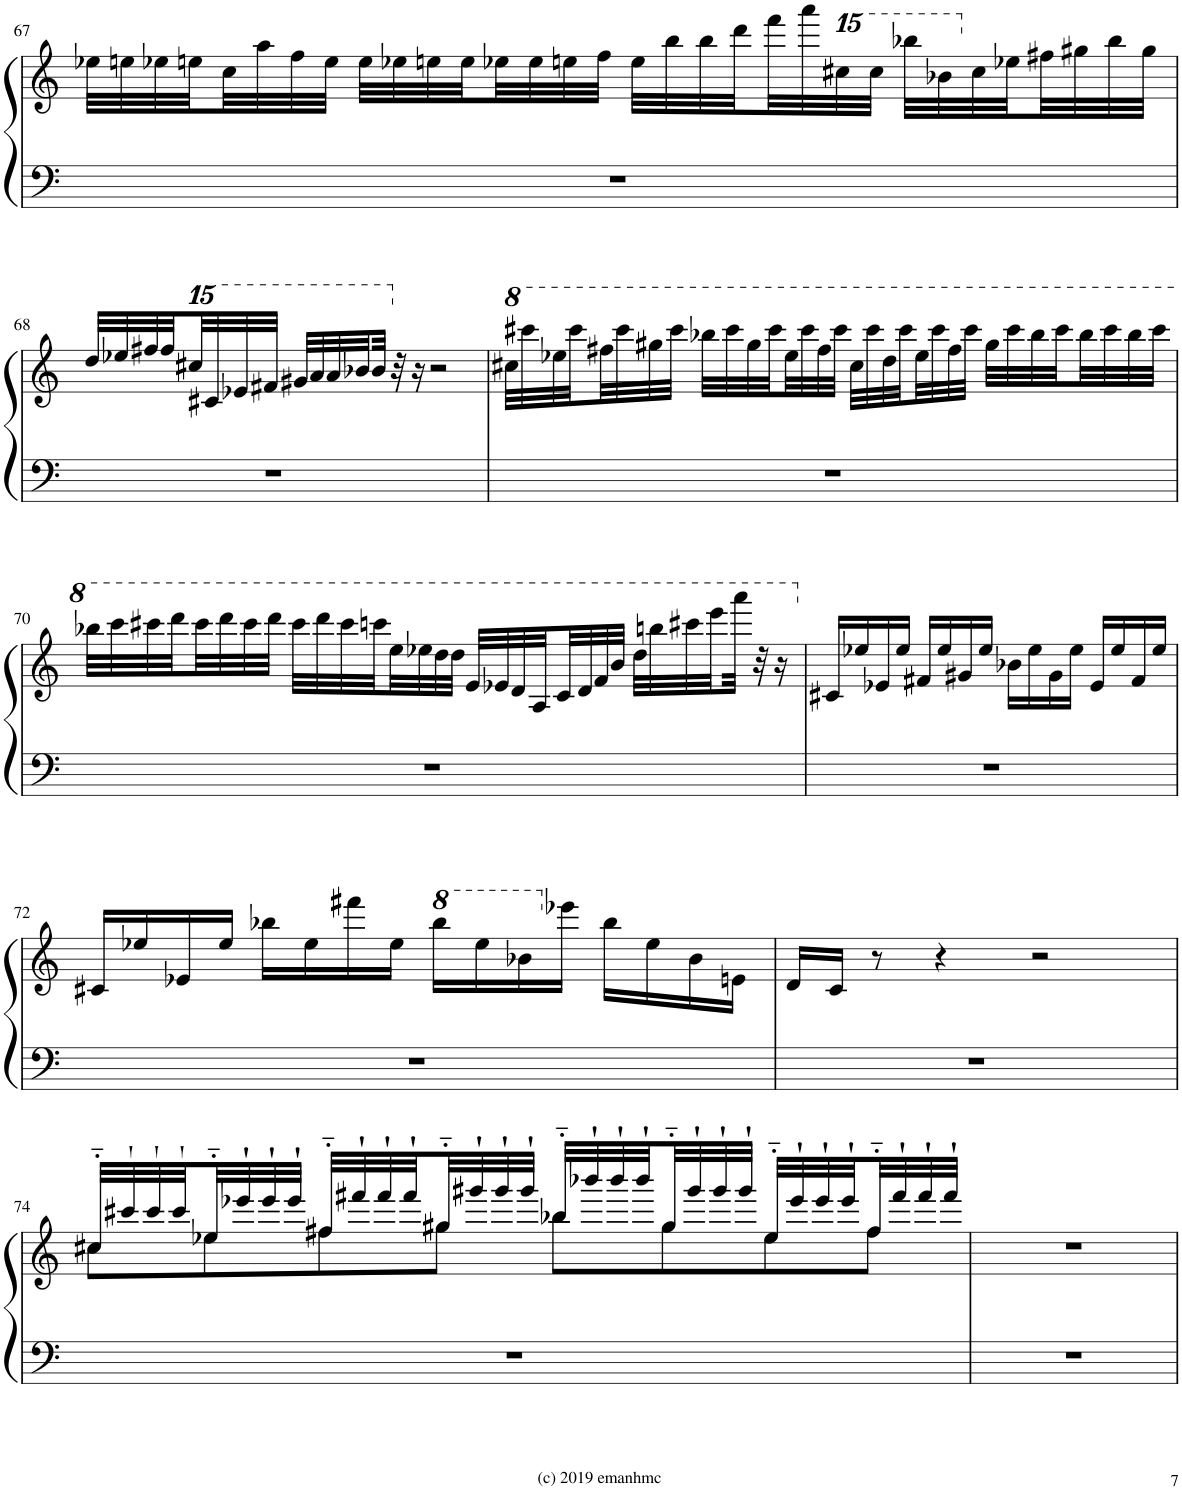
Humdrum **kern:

**kern	**kern
*part1	*part1
*staff2	*staff1
*I"Piano	*
*I'Pno.	*
!!LO:PB:g=z
*clefF4	*clefG2
*k[]	*k[]
*M4/4	*M4/4
*met(c)	*met(c)
=67	=67
1r	32ee-X\LLL
.	32een\
.	32ee-X\
.	32een\
.	32cc\
.	32aa\
.	32ff\
.	32ee\JJJ
.	32ee\LLL
.	32ee-X\
.	32een\
.	32ee\
.	32ee-X\
.	32ee-\
.	32een\
.	32ff\JJJ
.	32ee\LLL
.	32bb\
.	32bb\
.	32ddd\
.	32fff\
.	32aaa\
*	*15ma
.	32cccc#X\
.	32cccc#\JJJ
.	32bbbb-X\LLL
.	32bbb-X\
*	*X15ma
.	32cc#\
.	32ee-X\
.	32ff#X\
.	32gg#X\
.	32bb-\
.	32gg#\JJJ
!!LO:LB:g=z
=68	=68
1r	32dd/LLL
.	32ee-X/
.	32ff#X/
.	32ff#/
*	*15ma
.	32cccc#X/
.	32ccc#X/
.	32eee-X/
.	32fff#X/JJJ
.	32ggg#X/LLL
.	32aaa/
.	32aaa/
.	32bbb-X/
.	32bbb-/JJJ
*	*X15ma
.	32r
.	16r
.	2r
=69	=69
*	*8va
1r	32ccc#X\LLL
.	32cccc#X\
.	32eee-X\
.	32cccc#\
.	32fff#X\
.	32cccc#\
.	32ggg#X\
.	32cccc#\JJJ
.	32bbb-X\LLL
.	32cccc#\
.	32ggg#\
.	32cccc#\
.	32eee-\
.	32cccc#\
.	32fff#\
.	32cccc#\JJJ
.	32ccc#\LLL
.	32cccc#\
.	32ddd\
.	32cccc#\
.	32eee-\
.	32cccc#\
.	32fff#\
.	32cccc#\JJJ
.	32ggg#\LLL
.	32cccc#\
.	32bbb-\
.	32cccc#\
.	32bbb-\
.	32cccc#\
.	32bbb-\
.	32cccc#\JJJ
!!LO:LB:g=z
=70	=70
1r	32bbb-X\LLL
.	32cccc\
.	32cccc#X\
.	32dddd\
.	32cccc#\
.	32dddd\
.	32cccc#\
.	32dddd\JJJ
.	32cccc#\LLL
.	32dddd\
.	32cccc#\
.	32ccccn\
.	32eee\
.	32eee-X\
.	32ddd\
.	32ddd\JJJ
.	32ee/LLL
.	32ee-X/
.	32dd/
.	32a/
.	32cc/
.	32dd/
.	32ff/
.	32bb/JJJ
.	32ddd\LLL
.	32bbbn\
.	32cccc#X\
.	32eeee\
.	32aaaa\JJJ
.	32r
.	16r
=71	=71
*	*X8va
1r	16c#X/LL
.	16ee-X/
.	16e-X/
.	16ee-/JJ
.	16f#X/LL
.	16ee-/
.	16g#X/
.	16ee-/JJ
.	16b-X\LL
.	16ee-\
.	16g#\
.	16ee-\JJ
.	16e-/LL
.	16ee-/
.	16f#/
.	16ee-/JJ
!!LO:LB:g=z
=72	=72
1r	16c#X/LL
.	16ee-X/
.	16e-X/
.	16ee-/JJ
.	16bb-X\LL
.	16ee-\
.	16fff#X\
.	16ee-\JJ
*	*8va
.	16bbb-\LL
.	16eee-\
.	16bb-X\
*	*X8va
.	16eee-X\JJ
.	16bb-\LL
.	16ee-\
.	16b-\
.	16en\JJ
=73	=73
1r	16d/LL
.	16c/JJ
.	8r
.	4r
.	2r
!!LO:LB:g=z
=74	=74
*	*^
1r	32cc#X'~/LLL	8cc#\L
.	32ccc#X`/	.
.	32ccc#`/	.
.	32ccc#`/	.
.	32ee-X'~/	8ee-\
.	32eee-X`/	.
.	32eee-`/	.
.	32eee-`/JJJ	.
.	32ff#X'~/LLL	8ff#\
.	32fff#X`/	.
.	32fff#`/	.
.	32fff#`/	.
.	32gg#X'~/	8gg#\J
.	32ggg#X`/	.
.	32ggg#`/	.
.	32ggg#`/JJJ	.
.	32bb-X'~/LLL	8bb-\L
.	32bbb-X`/	.
.	32bbb-`/	.
.	32bbb-`/	.
.	32gg#'~/	8gg#\
.	32ggg#`/	.
.	32ggg#`/	.
.	32ggg#`/JJJ	.
.	32ee-'~/LLL	8ee-\
.	32eee-`/	.
.	32eee-`/	.
.	32eee-`/	.
.	32ff#'~/	8ff#\J
.	32fff#`/	.
.	32fff#`/	.
.	32fff#`/JJJ	.
*	*v	*v
=75	=75
1r	1r
=	=
*-	*-
